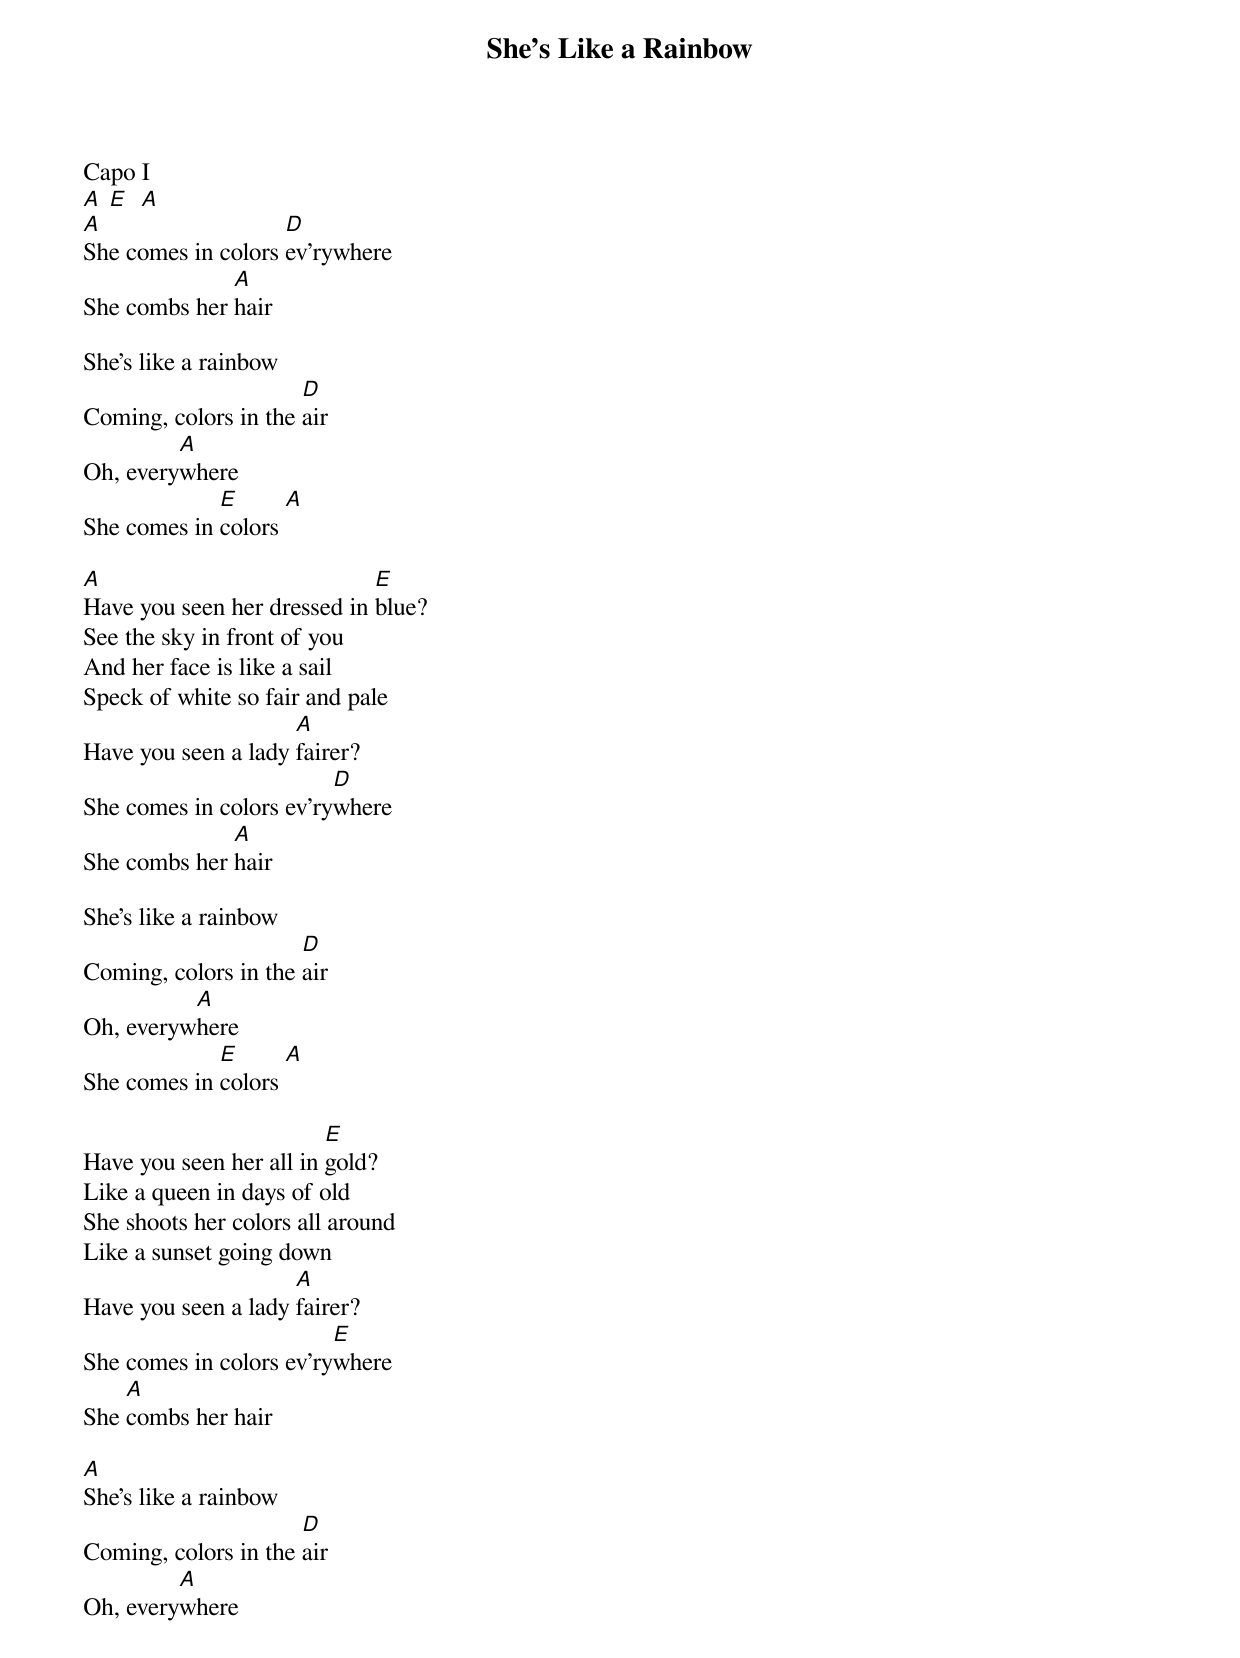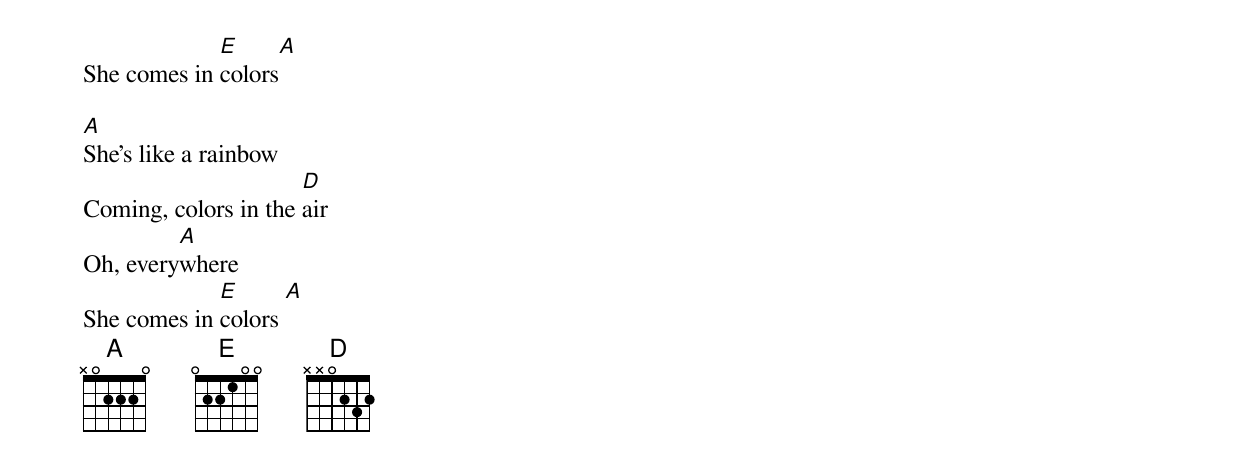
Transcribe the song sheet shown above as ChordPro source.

{title:She's Like a Rainbow}
{Rolling Stones}
Capo I
[A] [E]  [A]
[A]She comes in colors [D]ev'rywhere
She combs her [A]hair

She's like a rainbow
Coming, colors in the [D]air
Oh, every[A]where
She comes in [E]colors [A]

[A]Have you seen her dressed in [E]blue?
See the sky in front of you
And her face is like a sail
Speck of white so fair and pale
Have you seen a lady [A]fairer?
She comes in colors ev'ry[D]where
She combs her [A]hair

She's like a rainbow
Coming, colors in the [D]air
Oh, everyw[A]here
She comes in [E]colors [A]

Have you seen her all in [E]gold?
Like a queen in days of old
She shoots her colors all around
Like a sunset going down
Have you seen a lady [A]fairer?
She comes in colors ev'ry[E]where
She [A]combs her hair

[A]She's like a rainbow
Coming, colors in the [D]air
Oh, every[A]where
She comes in [E]colors[A]

[A]She's like a rainbow
Coming, colors in the [D]air
Oh, every[A]where
She comes in [E]colors [A]
